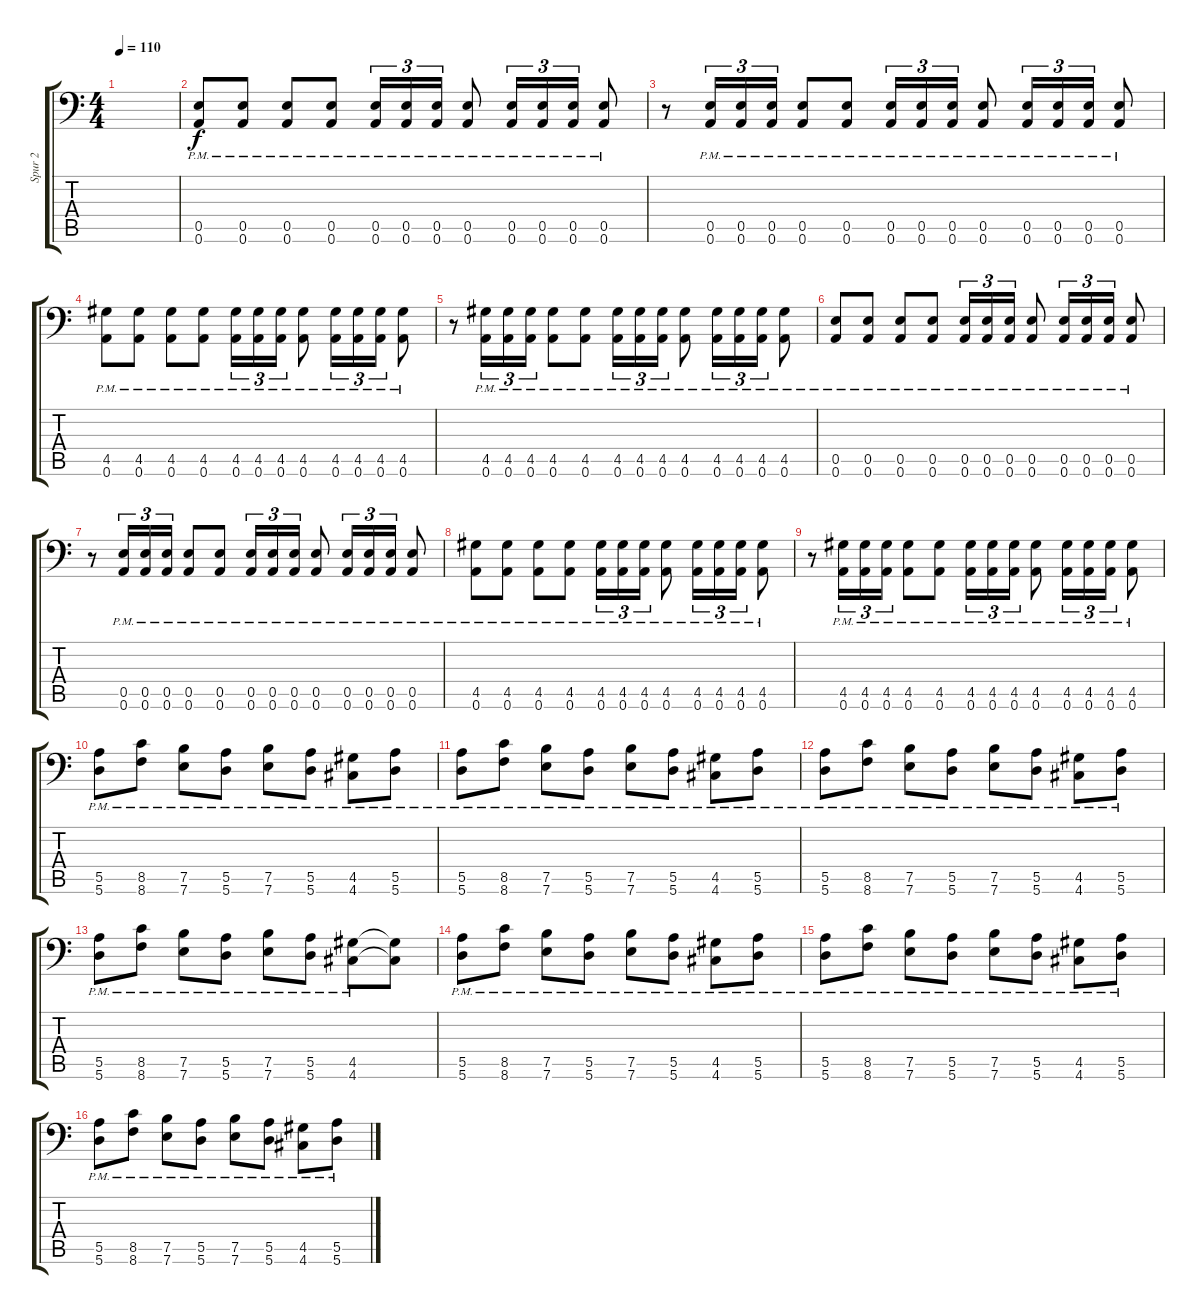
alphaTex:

\track ("Spur 2" "Spur 2") {instrument distortionguitar}
\staff {score tabs}
\tuning (B3 Gb3 D3 A2 E2 A1) {hide}
\ts (4 4)
\tempo 110
\clef f4
\ks c
|
(0.5{pm} 0.6{pm}).8 (0.5{pm} 0.6{pm}).8 (0.5{pm} 0.6{pm}).8 (0.5{pm} 0.6{pm}).8 (0.5{pm} 0.6{pm}).16{tu (3 2)} (0.5{pm} 0.6{pm}).16{tu (3 2)} (0.5{pm} 0.6{pm}).16{tu (3 2)} (0.5{pm} 0.6{pm}).8 (0.5{pm} 0.6{pm}).16{tu (3 2)} (0.5{pm} 0.6{pm}).16{tu (3 2)} (0.5{pm} 0.6{pm}).16{tu (3 2)} (0.5{pm} 0.6{pm}).8 |
r.8 (0.5{pm} 0.6{pm}).16{tu (3 2)} (0.5{pm} 0.6{pm}).16{tu (3 2)} (0.5{pm} 0.6{pm}).16{tu (3 2)} (0.5{pm} 0.6{pm}).8 (0.5{pm} 0.6{pm}).8 (0.5{pm} 0.6{pm}).16{tu (3 2)} (0.5{pm} 0.6{pm}).16{tu (3 2)} (0.5{pm} 0.6{pm}).16{tu (3 2)} (0.5{pm} 0.6{pm}).8 (0.5{pm} 0.6{pm}).16{tu (3 2)} (0.5{pm} 0.6{pm}).16{tu (3 2)} (0.5{pm} 0.6{pm}).16{tu (3 2)} (0.5{pm} 0.6{pm}).8 |
(4.5{pm} 0.6{pm}).8 (4.5{pm} 0.6{pm}).8 (4.5{pm} 0.6{pm}).8 (4.5{pm} 0.6{pm}).8 (4.5{pm} 0.6{pm}).16{tu (3 2)} (4.5{pm} 0.6{pm}).16{tu (3 2)} (4.5{pm} 0.6{pm}).16{tu (3 2)} (4.5{pm} 0.6{pm}).8 (4.5{pm} 0.6{pm}).16{tu (3 2)} (4.5{pm} 0.6{pm}).16{tu (3 2)} (4.5{pm} 0.6{pm}).16{tu (3 2)} (4.5{pm} 0.6{pm}).8 |
r.8 (4.5{pm} 0.6{pm}).16{tu (3 2)} (4.5{pm} 0.6{pm}).16{tu (3 2)} (4.5{pm} 0.6{pm}).16{tu (3 2)} (4.5{pm} 0.6{pm}).8 (4.5{pm} 0.6{pm}).8 (4.5{pm} 0.6{pm}).16{tu (3 2)} (4.5{pm} 0.6{pm}).16{tu (3 2)} (4.5{pm} 0.6{pm}).16{tu (3 2)} (4.5{pm} 0.6{pm}).8 (4.5{pm} 0.6{pm}).16{tu (3 2)} (4.5{pm} 0.6{pm}).16{tu (3 2)} (4.5{pm} 0.6{pm}).16{tu (3 2)} (4.5{pm} 0.6{pm}).8 |
(0.5{pm} 0.6{pm}).8 (0.5{pm} 0.6{pm}).8 (0.5{pm} 0.6{pm}).8 (0.5{pm} 0.6{pm}).8 (0.5{pm} 0.6{pm}).16{tu (3 2)} (0.5{pm} 0.6{pm}).16{tu (3 2)} (0.5{pm} 0.6{pm}).16{tu (3 2)} (0.5{pm} 0.6{pm}).8 (0.5{pm} 0.6{pm}).16{tu (3 2)} (0.5{pm} 0.6{pm}).16{tu (3 2)} (0.5{pm} 0.6{pm}).16{tu (3 2)} (0.5{pm} 0.6{pm}).8 |
r.8 (0.5{pm} 0.6{pm}).16{tu (3 2)} (0.5{pm} 0.6{pm}).16{tu (3 2)} (0.5{pm} 0.6{pm}).16{tu (3 2)} (0.5{pm} 0.6{pm}).8 (0.5{pm} 0.6{pm}).8 (0.5{pm} 0.6{pm}).16{tu (3 2)} (0.5{pm} 0.6{pm}).16{tu (3 2)} (0.5{pm} 0.6{pm}).16{tu (3 2)} (0.5{pm} 0.6{pm}).8 (0.5{pm} 0.6{pm}).16{tu (3 2)} (0.5{pm} 0.6{pm}).16{tu (3 2)} (0.5{pm} 0.6{pm}).16{tu (3 2)} (0.5{pm} 0.6{pm}).8 |
(4.5{pm} 0.6{pm}).8 (4.5{pm} 0.6{pm}).8 (4.5{pm} 0.6{pm}).8 (4.5{pm} 0.6{pm}).8 (4.5{pm} 0.6{pm}).16{tu (3 2)} (4.5{pm} 0.6{pm}).16{tu (3 2)} (4.5{pm} 0.6{pm}).16{tu (3 2)} (4.5{pm} 0.6{pm}).8 (4.5{pm} 0.6{pm}).16{tu (3 2)} (4.5{pm} 0.6{pm}).16{tu (3 2)} (4.5{pm} 0.6{pm}).16{tu (3 2)} (4.5{pm} 0.6{pm}).8 |
r.8 (4.5{pm} 0.6{pm}).16{tu (3 2)} (4.5{pm} 0.6{pm}).16{tu (3 2)} (4.5{pm} 0.6{pm}).16{tu (3 2)} (4.5{pm} 0.6{pm}).8 (4.5{pm} 0.6{pm}).8 (4.5{pm} 0.6{pm}).16{tu (3 2)} (4.5{pm} 0.6{pm}).16{tu (3 2)} (4.5{pm} 0.6{pm}).16{tu (3 2)} (4.5{pm} 0.6{pm}).8 (4.5{pm} 0.6{pm}).16{tu (3 2)} (4.5{pm} 0.6{pm}).16{tu (3 2)} (4.5{pm} 0.6{pm}).16{tu (3 2)} (4.5{pm} 0.6{pm}).8 |
(5.5{pm} 5.6{pm}).8 (8.5{pm} 8.6{pm}).8 (7.5{pm} 7.6{pm}).8 (5.5{pm} 5.6{pm}).8 (7.5{pm} 7.6{pm}).8 (5.5{pm} 5.6{pm}).8 (4.5{pm} 4.6{pm}).8 (5.5{pm} 5.6{pm}).8 |
(5.5{pm} 5.6{pm}).8 (8.5{pm} 8.6{pm}).8 (7.5{pm} 7.6{pm}).8 (5.5{pm} 5.6{pm}).8 (7.5{pm} 7.6{pm}).8 (5.5{pm} 5.6{pm}).8 (4.5{pm} 4.6{pm}).8 (5.5{pm} 5.6{pm}).8 |
(5.5{pm} 5.6{pm}).8 (8.5{pm} 8.6{pm}).8 (7.5{pm} 7.6{pm}).8 (5.5{pm} 5.6{pm}).8 (7.5{pm} 7.6{pm}).8 (5.5{pm} 5.6{pm}).8 (4.5{pm} 4.6{pm}).8 (5.5{pm} 5.6{pm}).8 |
(5.5{pm} 5.6{pm}).8 (8.5{pm} 8.6{pm}).8 (7.5{pm} 7.6{pm}).8 (5.5{pm} 5.6{pm}).8 (7.5{pm} 7.6{pm}).8 (5.5{pm} 5.6{pm}).8 (4.5{pm} 4.6{pm}).8 (4.5{t} 4.6{t}).8 |
(5.5{pm} 5.6{pm}).8 (8.5{pm} 8.6{pm}).8 (7.5{pm} 7.6{pm}).8 (5.5{pm} 5.6{pm}).8 (7.5{pm} 7.6{pm}).8 (5.5{pm} 5.6{pm}).8 (4.5{pm} 4.6{pm}).8 (5.5{pm} 5.6{pm}).8 |
(5.5{pm} 5.6{pm}).8 (8.5{pm} 8.6{pm}).8 (7.5{pm} 7.6{pm}).8 (5.5{pm} 5.6{pm}).8 (7.5{pm} 7.6{pm}).8 (5.5{pm} 5.6{pm}).8 (4.5{pm} 4.6{pm}).8 (5.5{pm} 5.6{pm}).8 |
(5.5{pm} 5.6{pm}).8 (8.5{pm} 8.6{pm}).8 (7.5{pm} 7.6{pm}).8 (5.5{pm} 5.6{pm}).8 (7.5{pm} 7.6{pm}).8 (5.5{pm} 5.6{pm}).8 (4.5{pm} 4.6{pm}).8 (5.5{pm} 5.6{pm}).8
